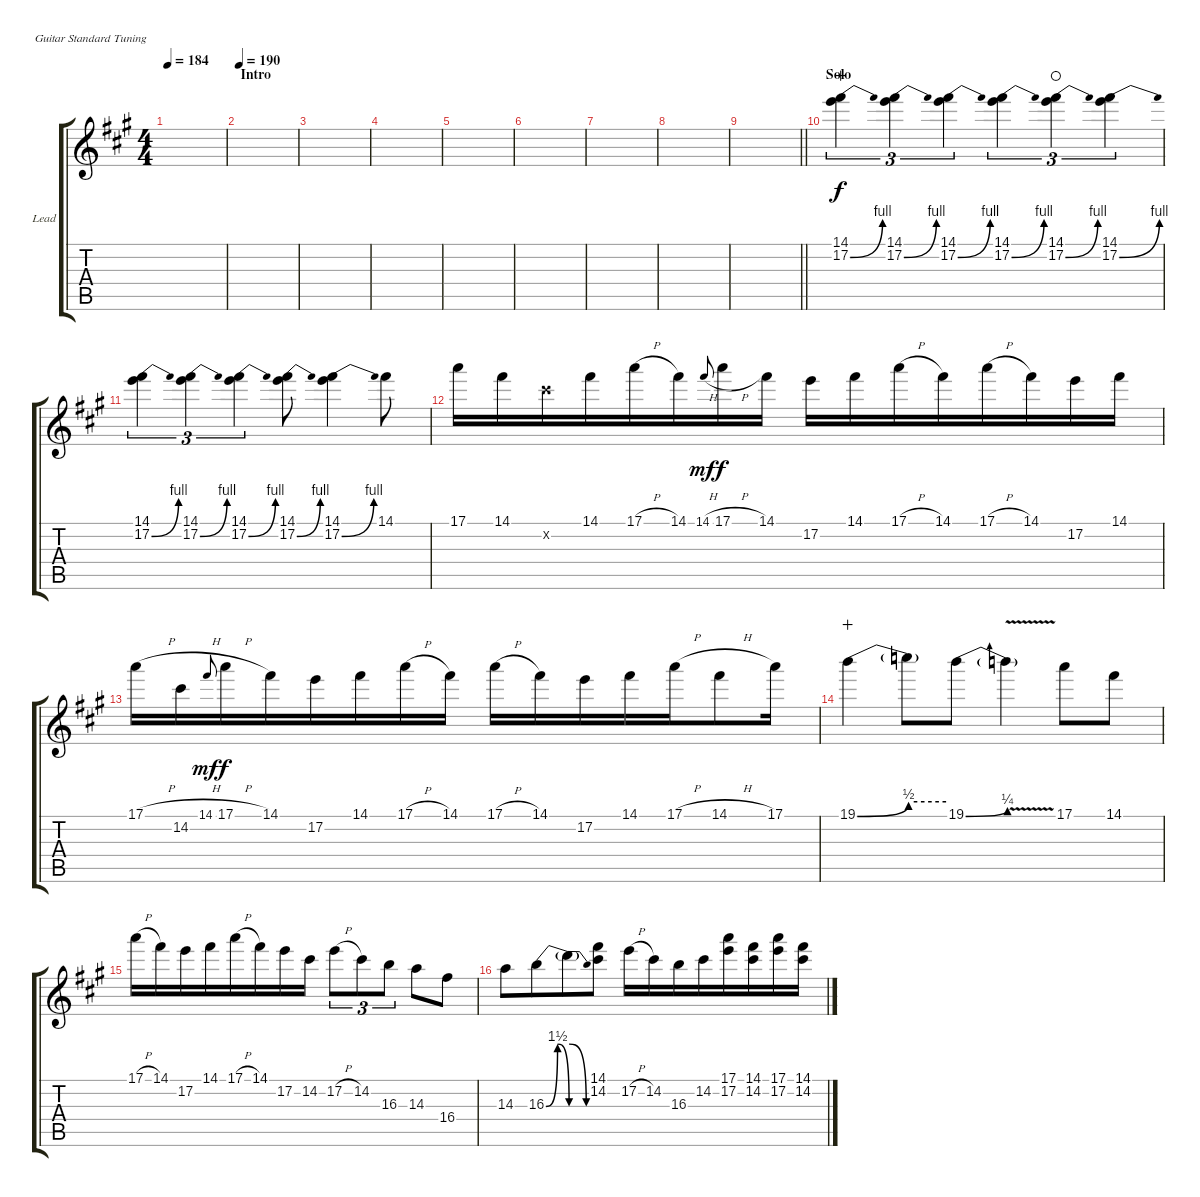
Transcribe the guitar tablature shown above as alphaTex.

\bracketExtendMode groupsimilarinstruments
\firstSystemTrackNameOrientation horizontal
\otherSystemsTrackNameOrientation horizontal
\track ("Guitar Lead" "Lead") {instrument distortionguitar}
\staff {score tabs}
\tuning (E4 B3 G3 D3 A2 E2)
\ts (4 4)
\beaming (8 4 4)
\tempo 184
\clef g2
\ks a
|
\section ("" "Intro")
\tempo 190
|
|
|
|
|
|
|
\barLineRight lightlight
|
\section ("" "Solo")
(14.1 17.2{be (bend 0 0 60 4)}).4{tu (3 2) wahc} (14.1 17.2{be (bend 0 0 60 4)}).4{tu (3 2)} (14.1 17.2{be (bend 0 0 60 4)}).4{tu (3 2)} (14.1 17.2{be (bend 0 0 60 4)}).4{tu (3 2)} (14.1 17.2{be (bend 0 0 60 4)}).4{tu (3 2) waho} (14.1 17.2{be (bend 0 0 60 4)}).4{tu (3 2)} |
(14.1 17.2{be (bend 0 0 60 4)}).4{tu (3 2)} (14.1 17.2{be (bend 0 0 60 4)}).4{tu (3 2)} (14.1 17.2{be (bend 0 0 60 4)}).4{tu (3 2)} (14.1 17.2{be (bend 0 0 60 4)}).8 (14.1 17.2{be (bend 0 0 60 4)}).4 14.1.8 |
17.1.16 14.1.16 14.2{x}.16 14.1.16 17.1{h}.16 14.1.16 14.1{h}.8{gr onbeat dy mf} 17.1{h}.16{dy f} 14.1.16 17.2.16 14.1.16 17.1{h}.16 14.1.16 17.1{h}.16 14.1.16 17.2.16 14.1.16 |
17.1{h}.16 14.2.16 14.1{h}.8{gr onbeat dy mf} 17.1{h}.16{dy f} 14.1.16 17.2.16 14.1.16 17.1{h}.16 14.1.16 17.1{h}.16 14.1.16 17.2.16 14.1.16 17.1{h}.16 14.1{h}.8 17.1.16 |
19.1{be (bend 0 0 60 2)}.4{wahc} 19.1{be (hold 0 2 60 2) t}.8 19.1{be (bend 0 0 60 1)}.8 19.1{v t}.4 17.1.8 14.1.8 |
17.1{h}.16 14.1.16 17.2.16 14.1.16 17.1{h}.16 14.1.16 17.2.16 14.2.16 17.2{h}.8{tu (3 2)} 14.2.8{tu (3 2)} 16.3.8{tu (3 2)} 14.3.8 16.4.8 |
14.3.8 16.3{be (bendrelease 0 0 30 6 30 6 60 0)}.8 16.3{be (release 0 6 60 0) t}.8 (14.1 14.2).8 17.2{h}.16 14.2.16 16.3.16 14.2.16 (17.1 17.2).16 (14.1 14.2).16 (17.1 17.2).16 (14.1 14.2).16
